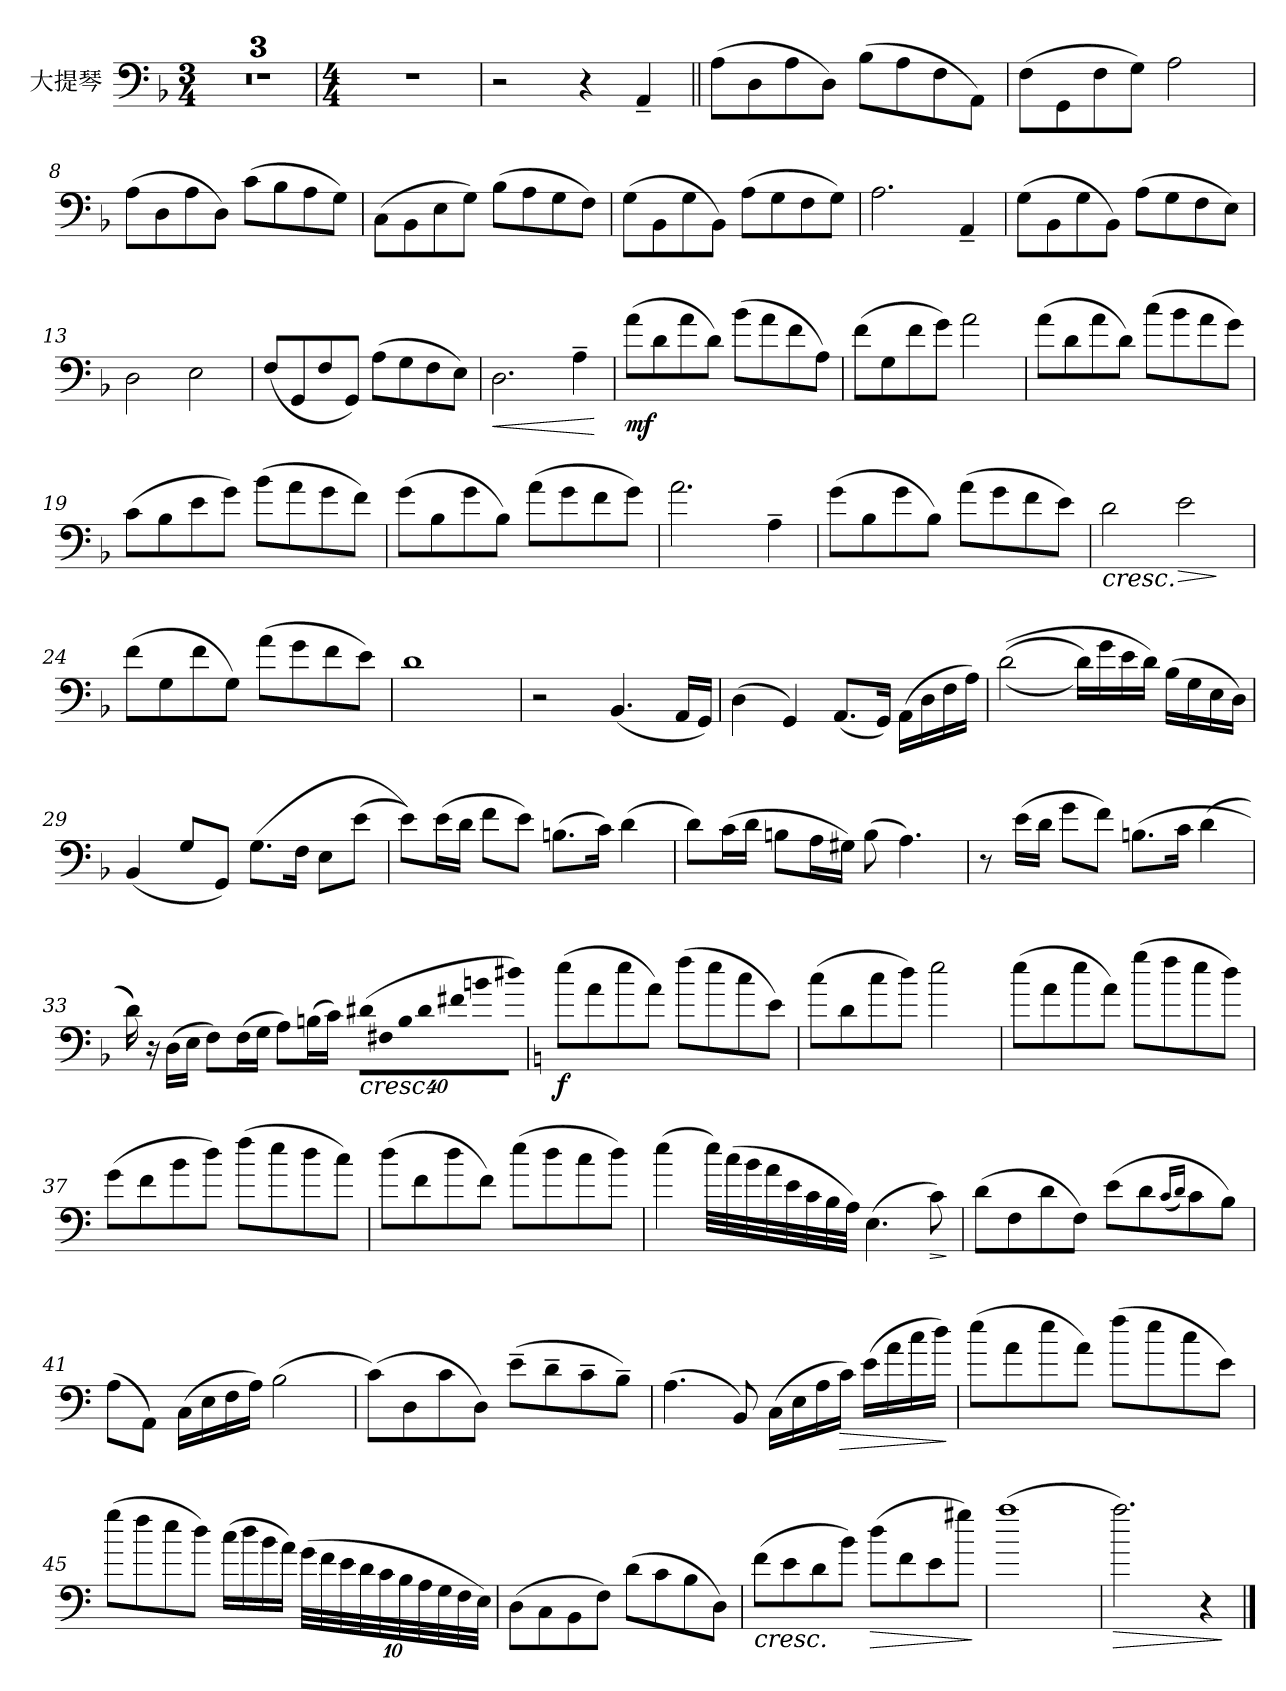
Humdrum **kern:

**kern	**dynam
*part1	*part1
*staff1	*staff1
*I"大提琴	*
*clefF4	*
*k[b-]	*
*M3/4	*
*MM50	*
=1	=1
2.r	.
=2	=2
2.r	.
=3	=3
2.r	.
=4	=4
*M4/4	*
1r	.
=5	=5
2r	.
4r	.
4AA~/	.
=6||	=6||
(8A\L	.
8D\	.
8A\	.
8D\J)	.
(8B-\L	.
8A\	.
8F\	.
8AA\J)	.
!!LO:LB:g=z
=7	=7
(8F\L	.
8GG\	.
8F\	.
8G\J)	.
2A\	.
=8	=8
(8A\L	.
8D\	.
8A\	.
8D\J)	.
(8c\L	.
8B-\	.
8A\	.
8G\J)	.
=9	=9
(8C\L	.
8BB-\	.
8E\	.
8G\J)	.
(8B-\L	.
8A\	.
8G\	.
8F\J)	.
!!LO:LB:g=z
=10	=10
(8G\L	.
8BB-\	.
8G\	.
8BB-\J)	.
(8A\L	.
8G\	.
8F\	.
8G\J)	.
=11	=11
2.A\	.
4AA~/	.
=12	=12
(8G\L	.
8BB-\	.
8G\	.
8BB-\J)	.
(8A\L	.
8G\	.
8F\	.
8E\J)	.
=13	=13
2D\	.
2E\	.
!!LO:LB:g=z
=14	=14
(8F/L	.
8GG/	.
8F/	.
8GG/J)	.
(8A\L	.
8G\	.
8F\	.
8E\J)	.
=15	=15
!	!LO:HP:b
2.D\	<
4A~\	.
.	[
=16	=16
!	!LO:DY:b
(8a\L	mf
8d\	.
8a\	.
8d\J)	.
(8b-\L	.
8a\	.
8f\	.
8A\J)	.
!!LO:LB:g=z
=17	=17
(8f\L	.
8G\	.
8f\	.
8g\J)	.
2a\	.
=18	=18
(8a\L	.
8d\	.
8a\	.
8d\J)	.
(8cc\L	.
8b-\	.
8a\	.
8g\J)	.
=19	=19
(8c\L	.
8B-\	.
8e\	.
8g\J)	.
(8b-\L	.
8a\	.
8g\	.
8f\J)	.
!!LO:LB:g=z
=20	=20
(8g\L	.
8B-\	.
8g\	.
8B-\J)	.
(8a\L	.
8g\	.
8f\	.
8g\J)	.
=21	=21
2.a\	.
4A~\	.
=22	=22
(8g\L	.
8B-\	.
8g\	.
8B-\J)	.
(8a\L	.
8g\	.
8f\	.
8e\J)	.
=23	=23
!	!LO:HP:b
2d\	<
!	!LO:HP:b
2e\	>
.	[ ]
!!LO:LB:g=z
=24	=24
(8f\L	.
8G\	.
8f\	.
8G\J)	.
(8a\L	.
8g\	.
8f\	.
8e\J)	.
=25	=25
1d	.
=26	=26
2r	.
(4.BB-/	.
16AA/LL	.
16GG/JJ)	.
=27	=27
(4D\	.
4GG/)	.
(8.AA/L	.
16GG/Jk)	.
(16AA\LL	.
16D\	.
16F\	.
16A\JJ)	.
!!LO:LB:g=z
=28	=28
(((2d\	.
16d\LL))	.
16g\	.
16e\	.
16d\JJ)	.
(16B-\LL	.
16G\	.
16E\	.
16D\JJ)	.
=29	=29
(4BB-/	.
8G/L	.
8GG/J)	.
(8.G\L	.
16F\Jk	.
8E\L	.
(8e\J	.
!!LO:LB:g=z
=30	=30
8e\L))	.
(16e\L	.
16d\JJ	.
8f\L	.
8e\J)	.
(8.Bn\L	.
16c\Jk)	.
(4d\	.
=31	=31
8d\L)	.
(16c\L	.
16d\JJ	.
8Bn\L	.
16A\L	.
16G#X\JJ)	.
(8B\	.
4.A\)	.
=32	=32
8r	.
(16e\LL	.
16d\JJ	.
8g\L	.
8f\J)	.
(8.Bn\L	.
16c\Jk	.
(4d\	.
!!LO:LB:g=z
=33	=33
16d\))	.
16r	.
(16D\LL	.
16E\JJ	.
8F\L)	.
(16F\L	.
16G\JJ	.
8A\L)	.
(16Bn\L	.
16c\JJ)	.
*Xbrackettup	*
!LO:N:vis=16	!LO:HP:b
(640%23d#X\LL	<
!LO:N:vis=16	!
640%23F#X\	.
!LO:N:vis=16	!
640%23B\	.
!LO:N:vis=16	!
640%23d#\	.
!LO:N:vis=16	!
640%23f#X\	.
!LO:N:vis=16	!
640%23bn\	.
!LO:N:vis=16	!
640%23dd#X\JJ)	.
=34	=34
*k[]	*
!	!LO:DY:b
(8ee\L	f
8a\	[
8ee\	.
8a\J)	.
(8ff\L	.
8ee\	.
8cc\	.
8e\J)	.
!!LO:PB:g=z
=35	=35
(8cc\L	.
8d\	.
8cc\	.
8dd\J)	.
2ee\	.
=36	=36
(8ee\L	.
8a\	.
8ee\	.
8a\J)	.
(8gg\L	.
8ff\	.
8ee\	.
8dd\J)	.
!!LO:LB:g=z
=37	=37
(8g\L	.
8f\	.
8b\	.
8dd\J)	.
(8ff\L	.
8ee\	.
8dd\	.
8cc\J)	.
=38	=38
(8dd\L	.
8f\	.
8dd\	.
8f\J)	.
(8ee\L	.
8dd\	.
8cc\	.
8dd\J)	.
!!LO:LB:g=z
=39	=39
(4ee\	.
32ee\LLL)	.
(32cc\	.
32b\	.
32a\	.
32e\	.
32c\	.
32B\	.
32A\JJJ)	.
(4.E\	.
!	!LO:HP:b
8c\)	>
.	]
=40	=40
(8d\L	.
8F\	.
8d\	.
8F\J)	.
(8e\L	.
8d\	.
(16qc/LL	.
16qd/JJ)	.
8c\	.
8B\J)	.
=41	=41
(8A\L	.
8AA\J)	.
(16C\LL	.
16E\	.
16F\	.
16A\JJ)	.
(2B\	.
!!LO:LB:g=z
=42	=42
(8c\L)	.
8D\	.
8c\	.
8D\J)	.
(8e~\L	.
8d~\	.
8c~\	.
8B~\J)	.
=43	=43
(4.A\	.
8BB/)	.
(16C\LL	.
16E\	.
16A\	.
!	!LO:HP:b
16c\JJ)	>
(16e\LL	.
16a\	.
16cc\	.
16dd\JJ)	.
.	]
=44	=44
(8ee\L	.
8a\	.
8ee\	.
8a\J)	.
(8ff\L	.
8ee\	.
8cc\	.
8e\J)	.
!!LO:LB:g=z
=45	=45
(8gg\L	.
8ff\	.
8ee\	.
8dd\J)	.
(16cc\LL	.
16dd\	.
16b\	.
16a\JJ)	.
(40g\LLL	.
40f\	.
40e\	.
40d\	.
40c\	.
40B\	.
40A\	.
40G\	.
40F\	.
40E\JJJ)	.
=46	=46
(8D\L	.
8C\	.
8BB\	.
8F\J)	.
(8d\L	.
8c\	.
8B\	.
8D\J)	.
!!LO:LB:g=z
=47	=47
!	!LO:HP:b
(8f\L	<
8e\	.
8d\	.
8b\J)	.
!	!LO:HP:b
(8dd\L	>
8f\	.
8e\	.
8gg#X\J)	.
.	[ ]
=48	=48
(1aa	.
=49	=49
!	!LO:HP:b
2.aa\)	>
4r	.
.	]
==	==
*-	*-
